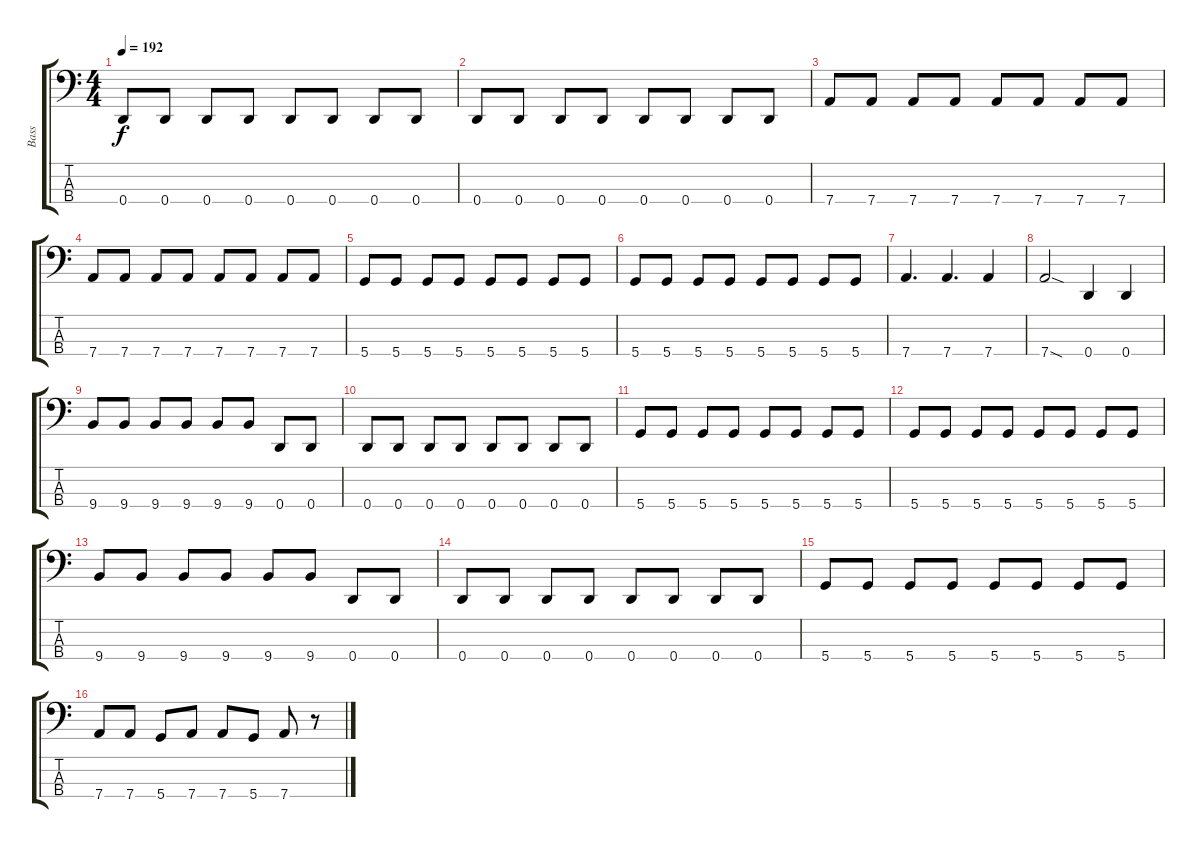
\track ("Bass" "Bass") {instrument electricbassfinger}
\staff {score tabs}
\tuning (G2 D2 A1 D1) {hide}
\ts (4 4)
\tempo 192
\clef f4
\ks c
0.4.8{dy f} 0.4.8 0.4.8 0.4.8 0.4.8 0.4.8 0.4.8 0.4.8 |
0.4.8 0.4.8 0.4.8 0.4.8 0.4.8 0.4.8 0.4.8 0.4.8 |
7.4.8 7.4.8 7.4.8 7.4.8 7.4.8 7.4.8 7.4.8 7.4.8 |
7.4.8 7.4.8 7.4.8 7.4.8 7.4.8 7.4.8 7.4.8 7.4.8 |
5.4.8 5.4.8 5.4.8 5.4.8 5.4.8 5.4.8 5.4.8 5.4.8 |
5.4.8 5.4.8 5.4.8 5.4.8 5.4.8 5.4.8 5.4.8 5.4.8 |
7.4.4{d} 7.4.4{d} 7.4.4 |
7.4{sod}.2 0.4.4 0.4.4 |
9.4.8 9.4.8 9.4.8 9.4.8 9.4.8 9.4.8 0.4.8 0.4.8 |
0.4.8 0.4.8 0.4.8 0.4.8 0.4.8 0.4.8 0.4.8 0.4.8 |
5.4.8 5.4.8 5.4.8 5.4.8 5.4.8 5.4.8 5.4.8 5.4.8 |
5.4.8 5.4.8 5.4.8 5.4.8 5.4.8 5.4.8 5.4.8 5.4.8 |
9.4.8 9.4.8 9.4.8 9.4.8 9.4.8 9.4.8 0.4.8 0.4.8 |
0.4.8 0.4.8 0.4.8 0.4.8 0.4.8 0.4.8 0.4.8 0.4.8 |
5.4.8 5.4.8 5.4.8 5.4.8 5.4.8 5.4.8 5.4.8 5.4.8 |
7.4.8 7.4.8 5.4.8 7.4.8 7.4.8 5.4.8 7.4.8 r.8
